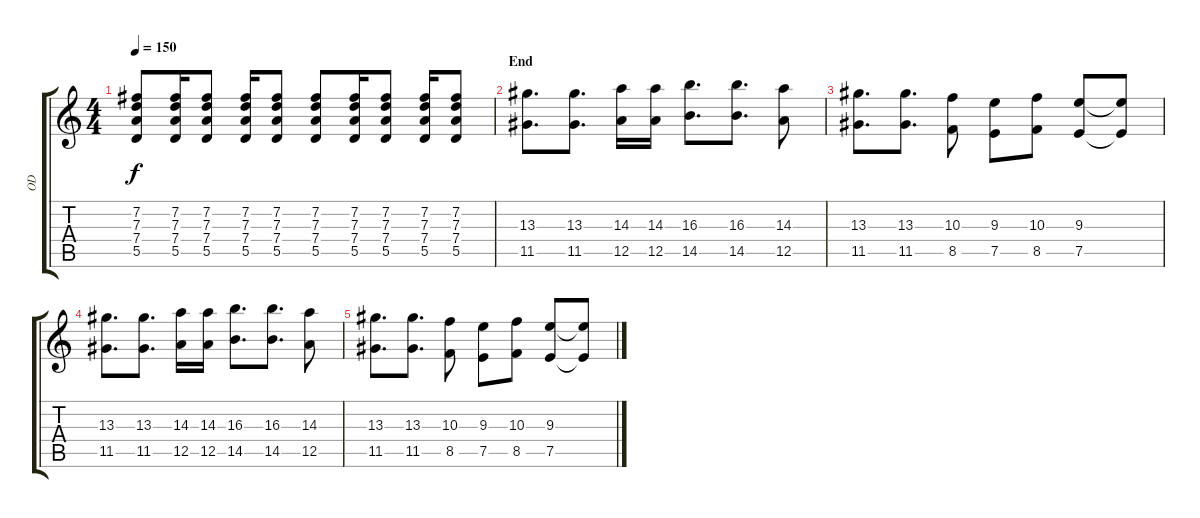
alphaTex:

\track ("OD" "OD") {instrument overdrivenguitar}
\staff {score tabs}
\tuning (E4 B3 G3 D3 A2 E2) {hide}
\ts (4 4)
\tempo 150
\clef g2
\ks c
(7.2 7.3 7.4 5.5).8{dy f} (7.2 7.3 7.4 5.5).16 (7.2 7.3 7.4 5.5).8 (7.2 7.3 7.4 5.5).16 (7.2 7.3 7.4 5.5).8 (7.2 7.3 7.4 5.5).8 (7.2 7.3 7.4 5.5).16 (7.2 7.3 7.4 5.5).8 (7.2 7.3 7.4 5.5).16 (7.2 7.3 7.4 5.5).8 |
\section ("" "End")
(13.3 11.5).8{d} (13.3 11.5).8{d} (14.3 12.5).16 (14.3 12.5).16 (16.3 14.5).8{d} (16.3 14.5).8{d} (14.3 12.5).8 |
(13.3 11.5).8{d} (13.3 11.5).8{d} (10.3 8.5).8 (9.3 7.5).8 (10.3 8.5).8 (9.3 7.5).8 (9.3{t} 7.5{t}).8 |
(13.3 11.5).8{d} (13.3 11.5).8{d} (14.3 12.5).16 (14.3 12.5).16 (16.3 14.5).8{d} (16.3 14.5).8{d} (14.3 12.5).8 |
(13.3 11.5).8{d} (13.3 11.5).8{d} (10.3 8.5).8 (9.3 7.5).8 (10.3 8.5).8 (9.3 7.5).8 (9.3{t} 7.5{t}).8
